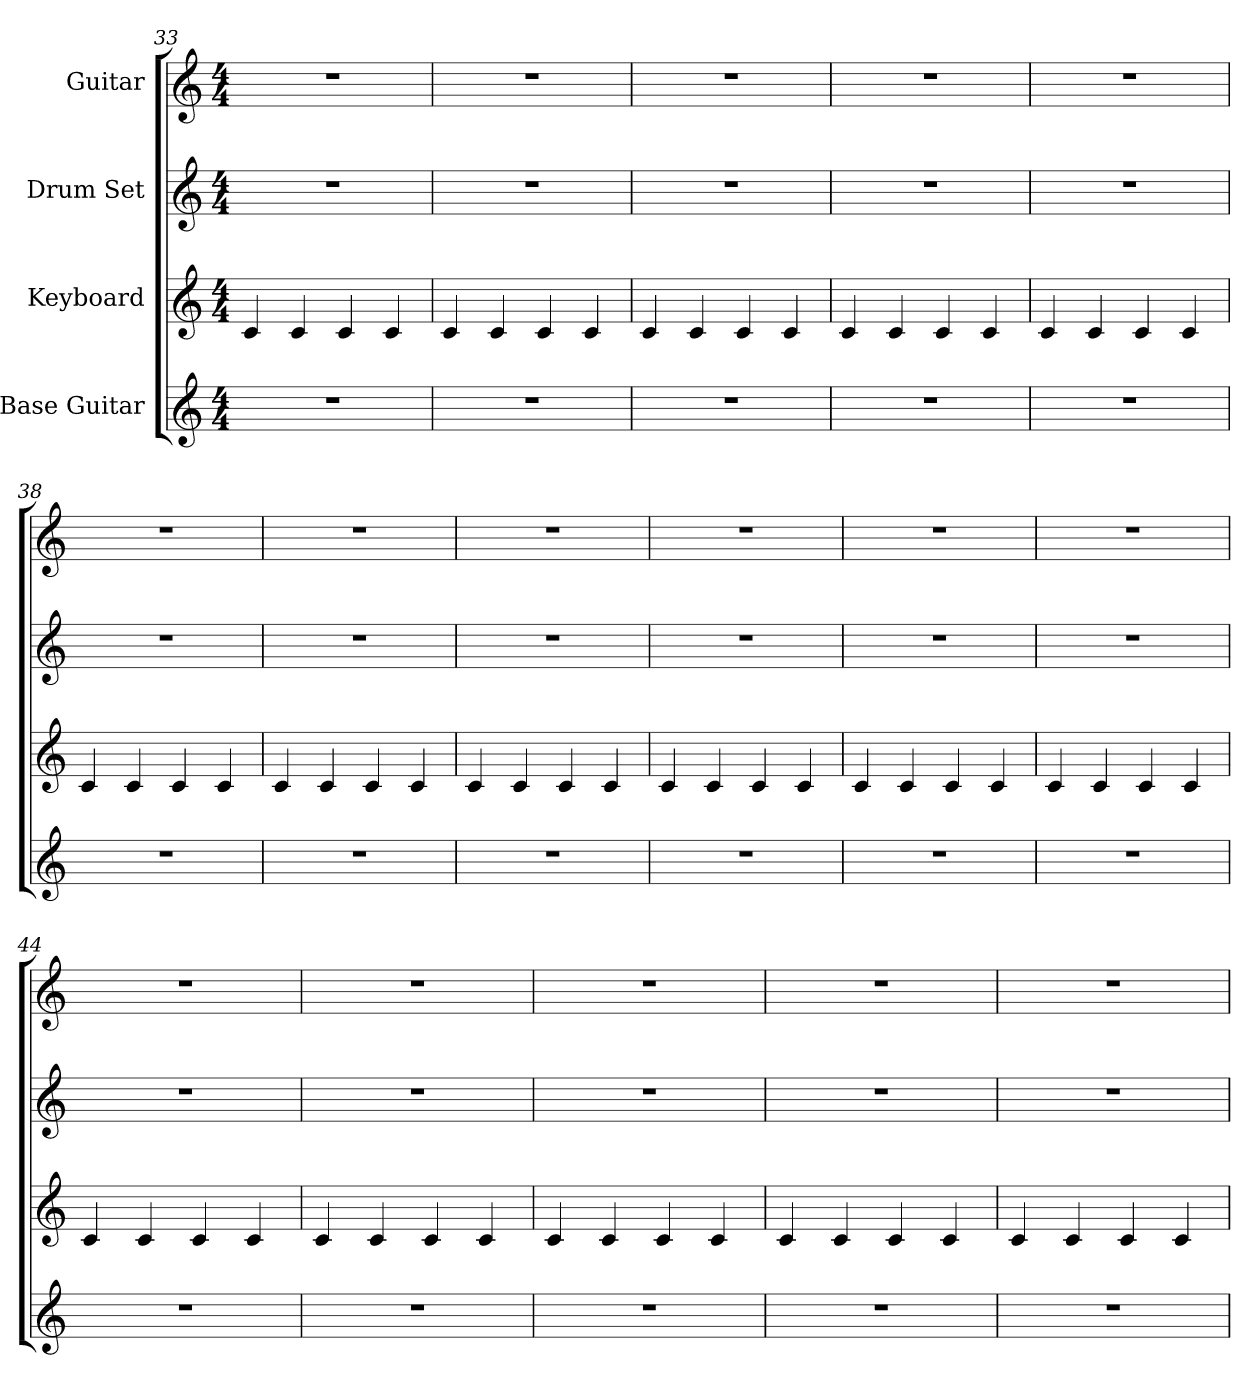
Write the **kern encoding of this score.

**kern	**kern	**kern	**kern
*part4	*part3	*part2	*part1
*staff4	*staff3	*staff2	*staff1
*I"Base Guitar	*I"Keyboard	*I"Drum Set	*I"Guitar
*clefG2	*clefG2	*clefG2	*clefG2
*k[]	*k[]	*k[]	*k[]
*C:	*C:	*C:	*C:
*M4/4	*M4/4	*M4/4	*M4/4
=33	=33	=33	=33
1r	4c	1r	1r
.	4c	.	.
.	4c	.	.
.	4c	.	.
=34	=34	=34	=34
1r	4c	1r	1r
.	4c	.	.
.	4c	.	.
.	4c	.	.
=35	=35	=35	=35
1r	4c	1r	1r
.	4c	.	.
.	4c	.	.
.	4c	.	.
=36	=36	=36	=36
1r	4c	1r	1r
.	4c	.	.
.	4c	.	.
.	4c	.	.
=37	=37	=37	=37
1r	4c	1r	1r
.	4c	.	.
.	4c	.	.
.	4c	.	.
=38	=38	=38	=38
1r	4c	1r	1r
.	4c	.	.
.	4c	.	.
.	4c	.	.
=39	=39	=39	=39
1r	4c	1r	1r
.	4c	.	.
.	4c	.	.
.	4c	.	.
=40	=40	=40	=40
1r	4c	1r	1r
.	4c	.	.
.	4c	.	.
.	4c	.	.
=41	=41	=41	=41
1r	4c	1r	1r
.	4c	.	.
.	4c	.	.
.	4c	.	.
=42	=42	=42	=42
1r	4c	1r	1r
.	4c	.	.
.	4c	.	.
.	4c	.	.
=43	=43	=43	=43
1r	4c	1r	1r
.	4c	.	.
.	4c	.	.
.	4c	.	.
=44	=44	=44	=44
1r	4c	1r	1r
.	4c	.	.
.	4c	.	.
.	4c	.	.
=45	=45	=45	=45
1r	4c	1r	1r
.	4c	.	.
.	4c	.	.
.	4c	.	.
=46	=46	=46	=46
1r	4c	1r	1r
.	4c	.	.
.	4c	.	.
.	4c	.	.
=47	=47	=47	=47
1r	4c	1r	1r
.	4c	.	.
.	4c	.	.
.	4c	.	.
=48	=48	=48	=48
1r	4c	1r	1r
.	4c	.	.
.	4c	.	.
.	4c	.	.
=	=	=	=
*-	*-	*-	*-
